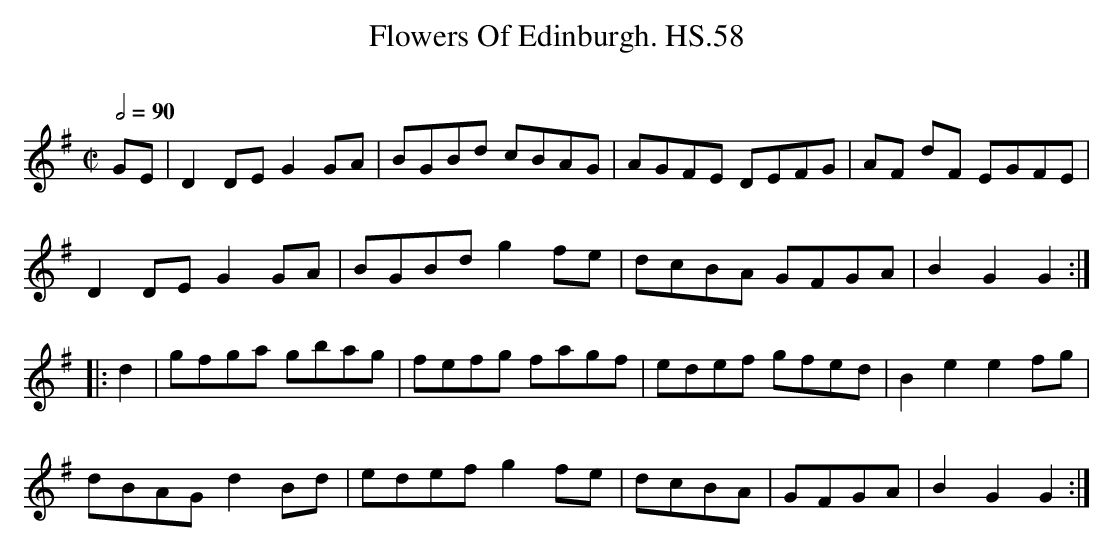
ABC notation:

X:1
T:Flowers Of Edinburgh. HS.58
M:C|
L:1/8
Q:1/2=90
O:
K:G
GE|D2DEG2GA|BGBd cBAG|AGFE DEFG|AF dF EGFE|
D2DEG2GA|BGBdg2fe|dcBA GFGA|B2G2G2:|
|:d2|gfga gbag|fefg fagf|edef gfed|B2e2e2fg|
dBAGd2Bd|edef g2fe|dcBA|GFGA|B2G2G2:|
